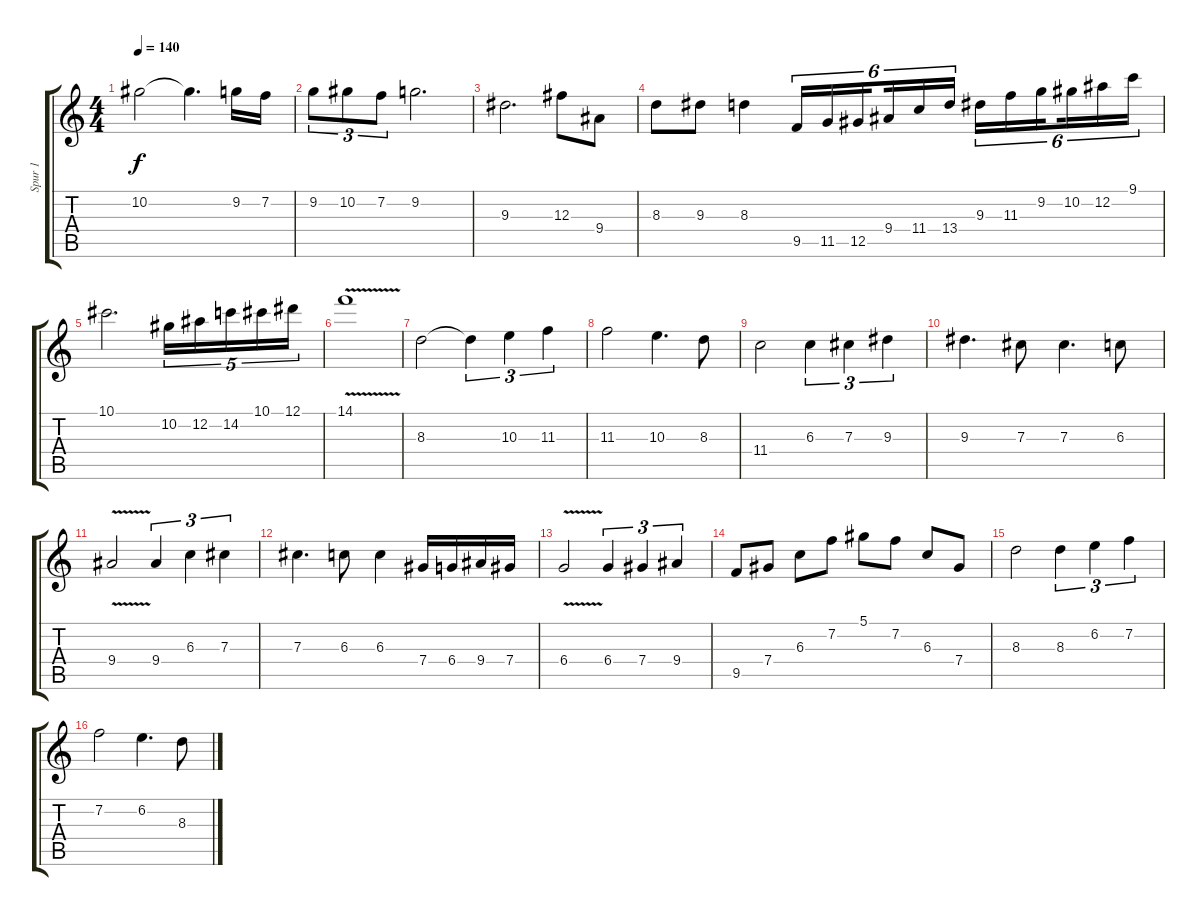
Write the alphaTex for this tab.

\track ("Spur 1" "Spur 1") {instrument overdrivenguitar}
\staff {score tabs}
\tuning (Eb4 Bb3 Gb3 Db3 Ab2 Eb2) {hide}
\ts (4 4)
\tempo 140
\clef g2
\ks c
10.2.2{dy f} 10.2{t}.4{d} 9.2.16 7.2.16 |
9.2.8{tu (3 2)} 10.2.8{tu (3 2)} 7.2.8{tu (3 2)} 9.2.2{d} |
9.3.2{d} 12.3.8 9.4.8 |
8.3.8 9.3.8 8.3.4 9.5.16{tu (6 4)} 11.5.16{tu (6 4)} 12.5.16{tu (6 4) beam splitsecondary} 9.4.16{tu (6 4)} 11.4.16{tu (6 4)} 13.4.16{tu (6 4)} 9.3.16{tu (6 4)} 11.3.16{tu (6 4)} 9.2.16{tu (6 4) beam splitsecondary} 10.2.16{tu (6 4)} 12.2.16{tu (6 4)} 9.1.16{tu (6 4)} |
10.1.2{d} 10.2.16{tu (5 4)} 12.2.16{tu (5 4)} 14.2.16{tu (5 4)} 10.1.16{tu (5 4)} 12.1.16{tu (5 4)} |
14.1{v}.1 |
8.3.2 8.3{t}.4{tu (3 2)} 10.3.4{tu (3 2)} 11.3.4{tu (3 2)} |
11.3.2 10.3.4{d} 8.3.8 |
11.4.2 6.3.4{tu (3 2)} 7.3.4{tu (3 2)} 9.3.4{tu (3 2)} |
9.3.4{d} 7.3.8 7.3.4{d} 6.3.8 |
9.4{v}.2 9.4.4{tu (3 2)} 6.3.4{tu (3 2)} 7.3.4{tu (3 2)} |
7.3.4{d} 6.3.8 6.3.4 7.4.16 6.4.16 9.4.16 7.4.16 |
6.4{v}.2 6.4.4{tu (3 2)} 7.4.4{tu (3 2)} 9.4.4{tu (3 2)} |
9.5.8 7.4.8 6.3.8 7.2.8 5.1.8 7.2.8 6.3.8 7.4.8 |
8.3.2 8.3.4{tu (3 2)} 6.2.4{tu (3 2)} 7.2.4{tu (3 2)} |
7.2.2 6.2.4{d} 8.3.8
